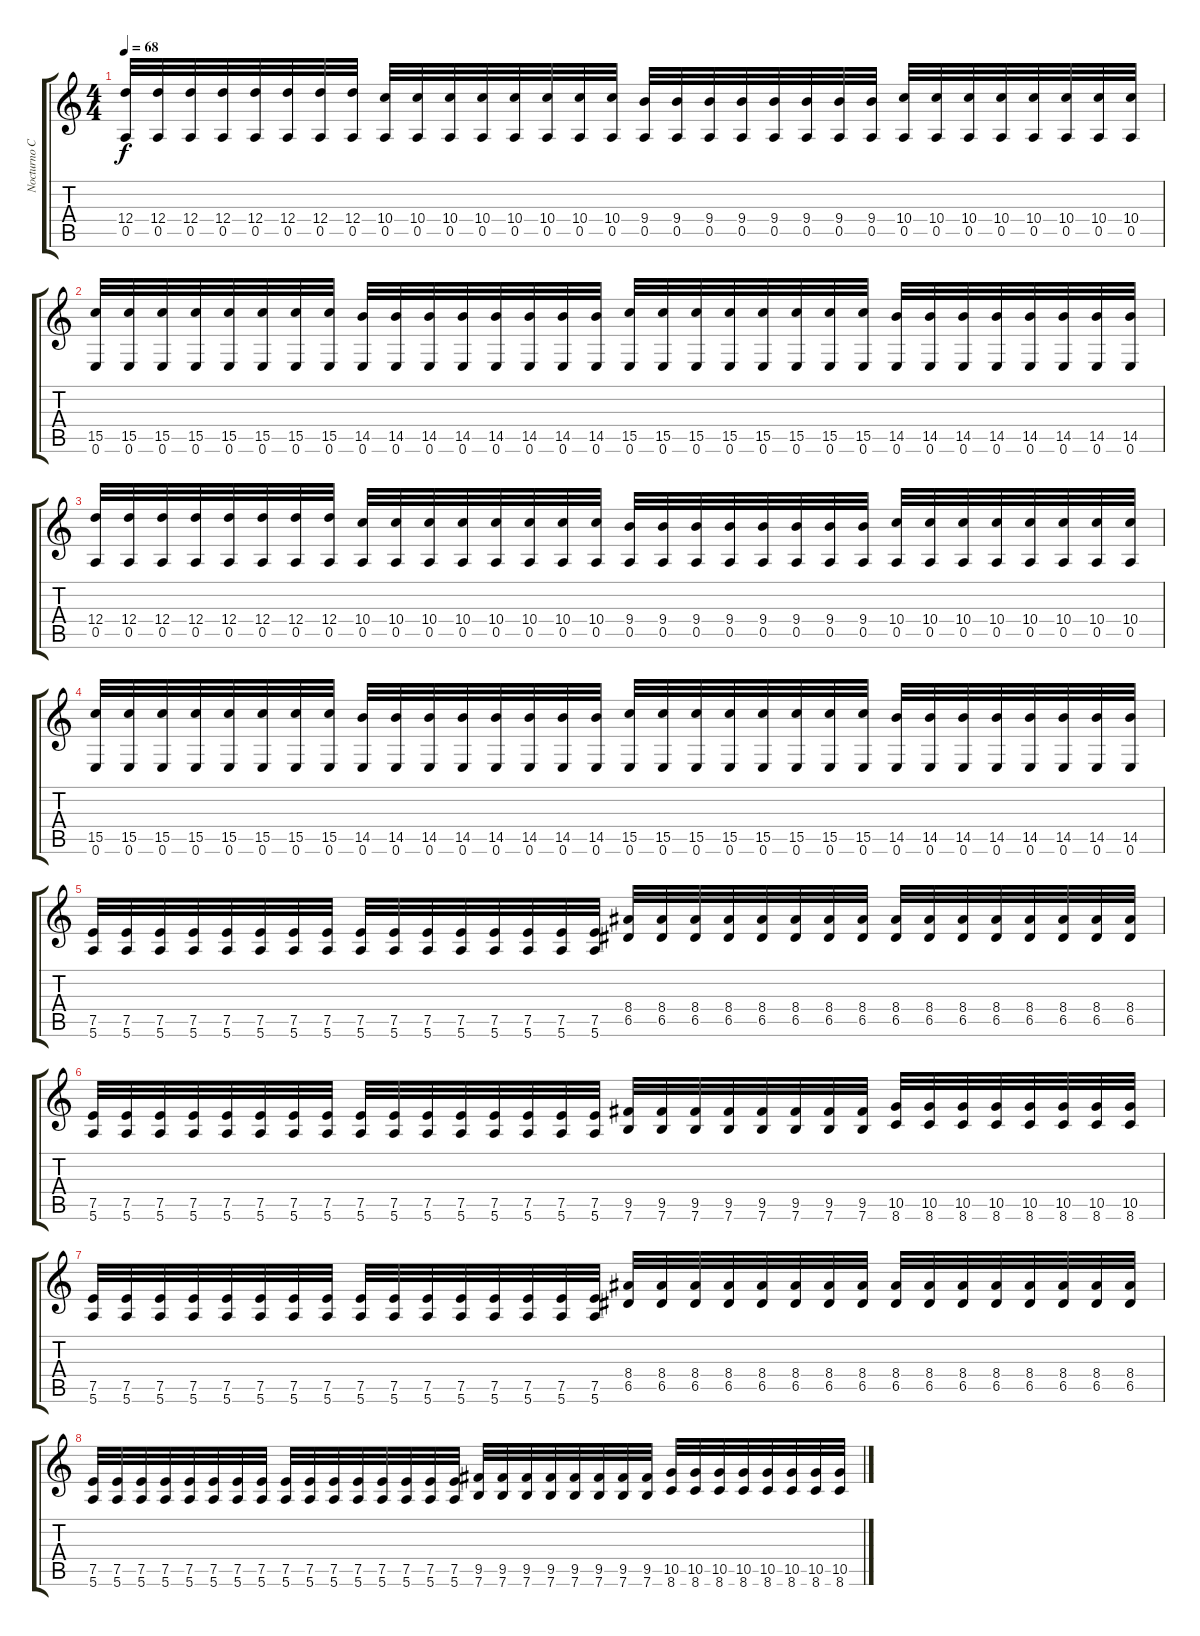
\track ("Nocturno Culto" "Nocturno C") {instrument distortionguitar}
\staff {score tabs}
\tuning (E4 B3 G3 D3 A2 E2) {hide}
\ts (4 4)
\tempo 68
\clef g2
\ks c
(12.4 0.5).32{dy f} (12.4 0.5).32 (12.4 0.5).32 (12.4 0.5).32 (12.4 0.5).32 (12.4 0.5).32 (12.4 0.5).32 (12.4 0.5).32 (10.4 0.5).32 (10.4 0.5).32 (10.4 0.5).32 (10.4 0.5).32 (10.4 0.5).32 (10.4 0.5).32 (10.4 0.5).32 (10.4 0.5).32 (9.4 0.5).32 (9.4 0.5).32 (9.4 0.5).32 (9.4 0.5).32 (9.4 0.5).32 (9.4 0.5).32 (9.4 0.5).32 (9.4 0.5).32 (10.4 0.5).32 (10.4 0.5).32 (10.4 0.5).32 (10.4 0.5).32 (10.4 0.5).32 (10.4 0.5).32 (10.4 0.5).32 (10.4 0.5).32 |
(15.5 0.6).32 (15.5 0.6).32 (15.5 0.6).32 (15.5 0.6).32 (15.5 0.6).32 (15.5 0.6).32 (15.5 0.6).32 (15.5 0.6).32 (14.5 0.6).32 (14.5 0.6).32 (14.5 0.6).32 (14.5 0.6).32 (14.5 0.6).32 (14.5 0.6).32 (14.5 0.6).32 (14.5 0.6).32 (15.5 0.6).32 (15.5 0.6).32 (15.5 0.6).32 (15.5 0.6).32 (15.5 0.6).32 (15.5 0.6).32 (15.5 0.6).32 (15.5 0.6).32 (14.5 0.6).32 (14.5 0.6).32 (14.5 0.6).32 (14.5 0.6).32 (14.5 0.6).32 (14.5 0.6).32 (14.5 0.6).32 (14.5 0.6).32 |
(12.4 0.5).32 (12.4 0.5).32 (12.4 0.5).32 (12.4 0.5).32 (12.4 0.5).32 (12.4 0.5).32 (12.4 0.5).32 (12.4 0.5).32 (10.4 0.5).32 (10.4 0.5).32 (10.4 0.5).32 (10.4 0.5).32 (10.4 0.5).32 (10.4 0.5).32 (10.4 0.5).32 (10.4 0.5).32 (9.4 0.5).32 (9.4 0.5).32 (9.4 0.5).32 (9.4 0.5).32 (9.4 0.5).32 (9.4 0.5).32 (9.4 0.5).32 (9.4 0.5).32 (10.4 0.5).32 (10.4 0.5).32 (10.4 0.5).32 (10.4 0.5).32 (10.4 0.5).32 (10.4 0.5).32 (10.4 0.5).32 (10.4 0.5).32 |
(15.5 0.6).32 (15.5 0.6).32 (15.5 0.6).32 (15.5 0.6).32 (15.5 0.6).32 (15.5 0.6).32 (15.5 0.6).32 (15.5 0.6).32 (14.5 0.6).32 (14.5 0.6).32 (14.5 0.6).32 (14.5 0.6).32 (14.5 0.6).32 (14.5 0.6).32 (14.5 0.6).32 (14.5 0.6).32 (15.5 0.6).32 (15.5 0.6).32 (15.5 0.6).32 (15.5 0.6).32 (15.5 0.6).32 (15.5 0.6).32 (15.5 0.6).32 (15.5 0.6).32 (14.5 0.6).32 (14.5 0.6).32 (14.5 0.6).32 (14.5 0.6).32 (14.5 0.6).32 (14.5 0.6).32 (14.5 0.6).32 (14.5 0.6).32 |
(7.5 5.6).32 (7.5 5.6).32 (7.5 5.6).32 (7.5 5.6).32 (7.5 5.6).32 (7.5 5.6).32 (7.5 5.6).32 (7.5 5.6).32 (7.5 5.6).32 (7.5 5.6).32 (7.5 5.6).32 (7.5 5.6).32 (7.5 5.6).32 (7.5 5.6).32 (7.5 5.6).32 (7.5 5.6).32 (8.4 6.5).32 (8.4 6.5).32 (8.4 6.5).32 (8.4 6.5).32 (8.4 6.5).32 (8.4 6.5).32 (8.4 6.5).32 (8.4 6.5).32 (8.4 6.5).32 (8.4 6.5).32 (8.4 6.5).32 (8.4 6.5).32 (8.4 6.5).32 (8.4 6.5).32 (8.4 6.5).32 (8.4 6.5).32 |
(7.5 5.6).32 (7.5 5.6).32 (7.5 5.6).32 (7.5 5.6).32 (7.5 5.6).32 (7.5 5.6).32 (7.5 5.6).32 (7.5 5.6).32 (7.5 5.6).32 (7.5 5.6).32 (7.5 5.6).32 (7.5 5.6).32 (7.5 5.6).32 (7.5 5.6).32 (7.5 5.6).32 (7.5 5.6).32 (9.5 7.6).32 (9.5 7.6).32 (9.5 7.6).32 (9.5 7.6).32 (9.5 7.6).32 (9.5 7.6).32 (9.5 7.6).32 (9.5 7.6).32 (10.5 8.6).32 (10.5 8.6).32 (10.5 8.6).32 (10.5 8.6).32 (10.5 8.6).32 (10.5 8.6).32 (10.5 8.6).32 (10.5 8.6).32 |
(7.5 5.6).32 (7.5 5.6).32 (7.5 5.6).32 (7.5 5.6).32 (7.5 5.6).32 (7.5 5.6).32 (7.5 5.6).32 (7.5 5.6).32 (7.5 5.6).32 (7.5 5.6).32 (7.5 5.6).32 (7.5 5.6).32 (7.5 5.6).32 (7.5 5.6).32 (7.5 5.6).32 (7.5 5.6).32 (8.4 6.5).32 (8.4 6.5).32 (8.4 6.5).32 (8.4 6.5).32 (8.4 6.5).32 (8.4 6.5).32 (8.4 6.5).32 (8.4 6.5).32 (8.4 6.5).32 (8.4 6.5).32 (8.4 6.5).32 (8.4 6.5).32 (8.4 6.5).32 (8.4 6.5).32 (8.4 6.5).32 (8.4 6.5).32 |
(7.5 5.6).32 (7.5 5.6).32 (7.5 5.6).32 (7.5 5.6).32 (7.5 5.6).32 (7.5 5.6).32 (7.5 5.6).32 (7.5 5.6).32 (7.5 5.6).32 (7.5 5.6).32 (7.5 5.6).32 (7.5 5.6).32 (7.5 5.6).32 (7.5 5.6).32 (7.5 5.6).32 (7.5 5.6).32 (9.5 7.6).32 (9.5 7.6).32 (9.5 7.6).32 (9.5 7.6).32 (9.5 7.6).32 (9.5 7.6).32 (9.5 7.6).32 (9.5 7.6).32 (10.5 8.6).32 (10.5 8.6).32 (10.5 8.6).32 (10.5 8.6).32 (10.5 8.6).32 (10.5 8.6).32 (10.5 8.6).32 (10.5 8.6).32
